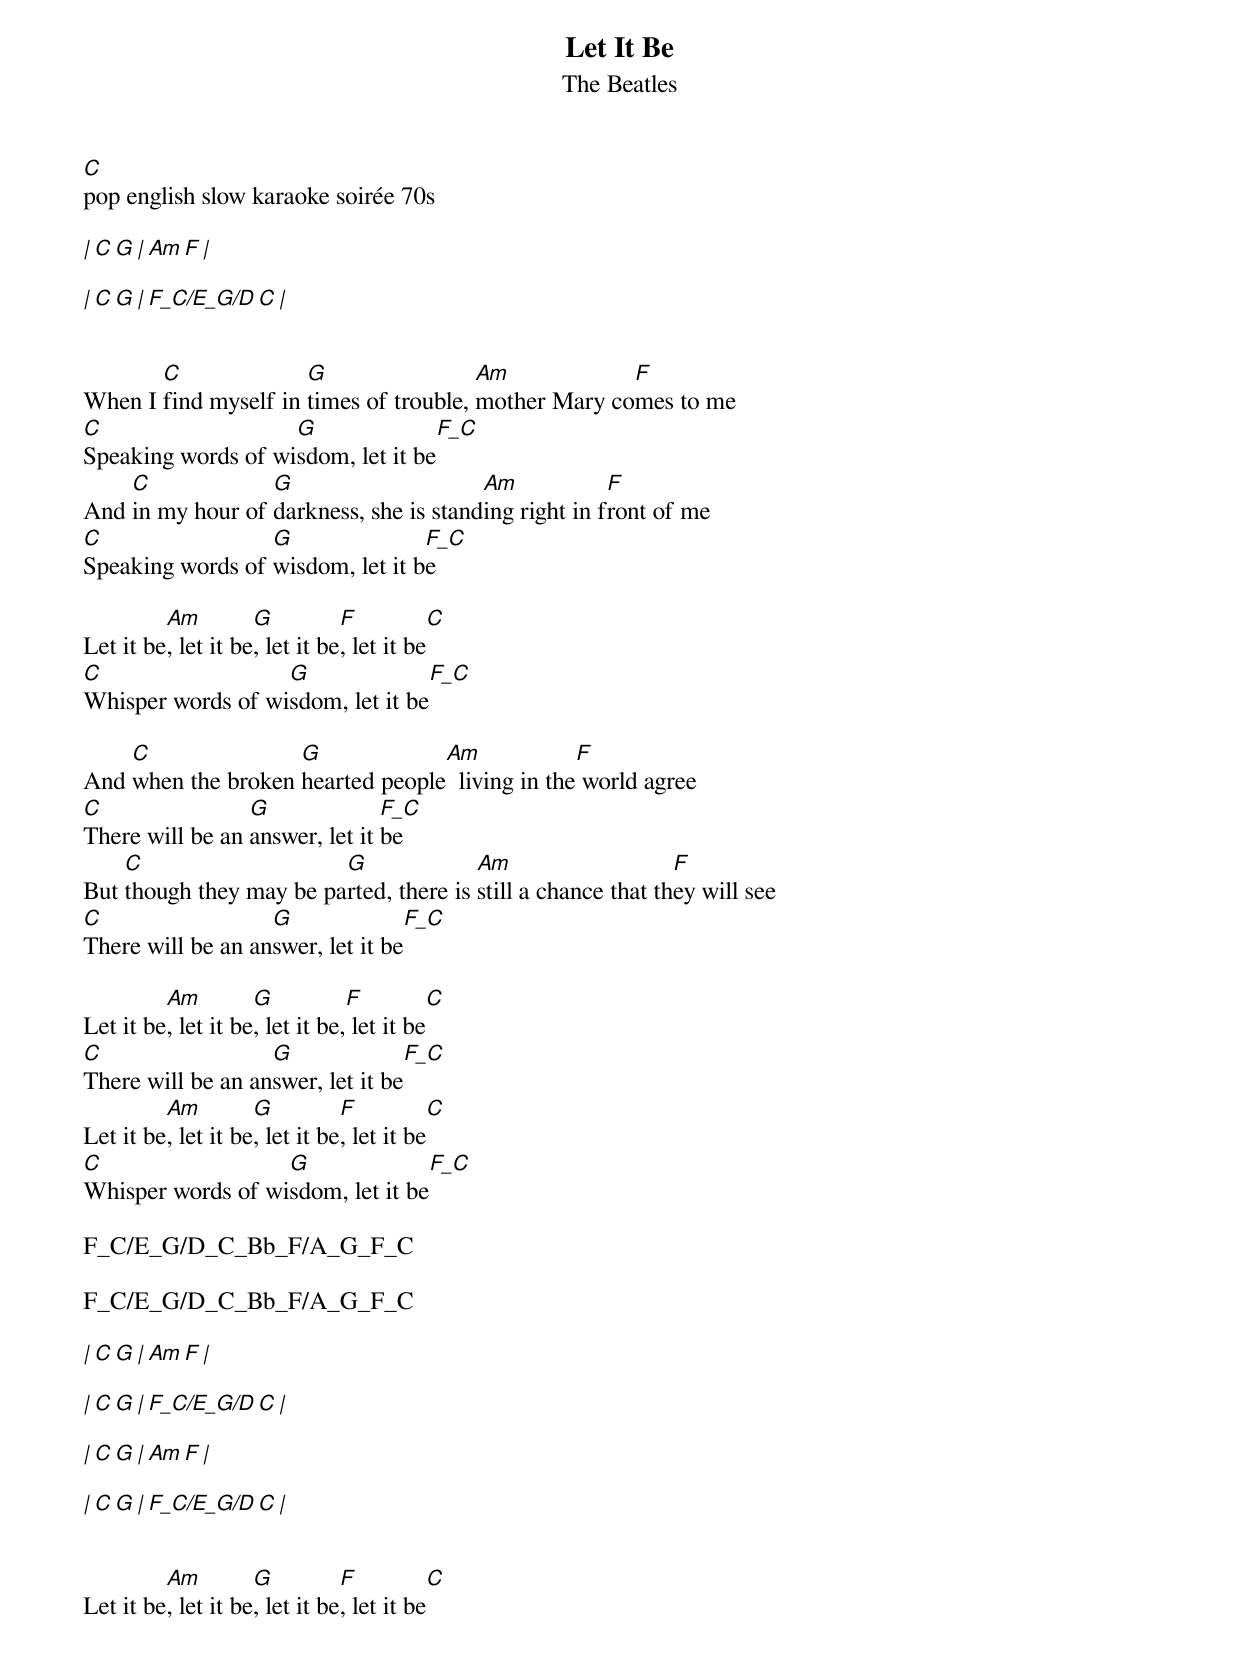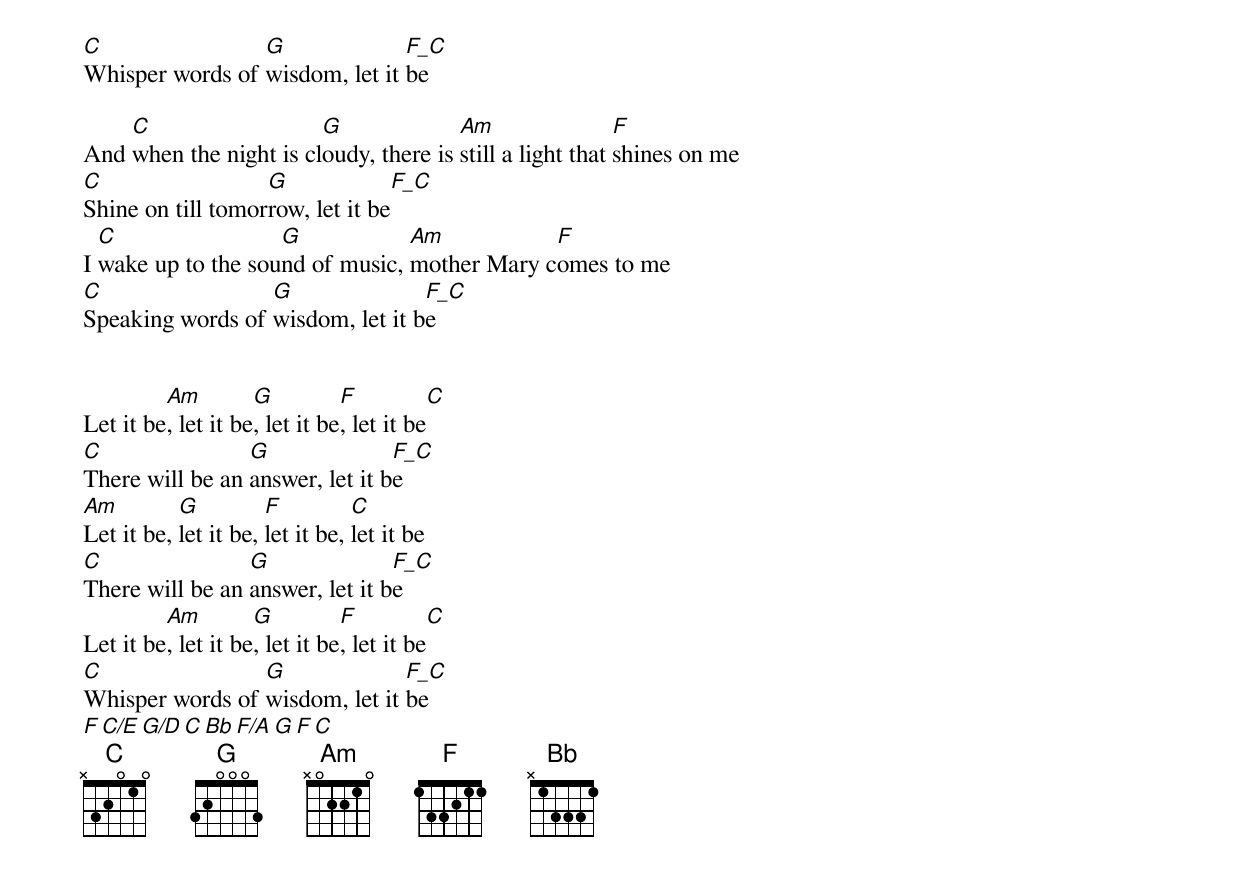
Let It Be
The Beatles
C
pop english slow karaoke soirée 70s

| C          G         | Am            F         |

| C          G         | F_C/E_G/D     C         |


       C              G                 Am            F
When I find myself in times of trouble, mother Mary comes to me
C                   G              F_C
Speaking words of wisdom, let it be
    C             G                     Am            F
And in my hour of darkness, she is standing right in front of me
C                 G               F_C
Speaking words of wisdom, let it be

         Am         G          F          C
Let it be, let it be, let it be, let it be
C                  G              F_C
Whisper words of wisdom, let it be

    C               G             Am             F
And when the broken hearted people  living in the world agree
C                G              F_C
There will be an answer, let it be
    C                    G              Am                    F
But though they may be parted, there is still a chance that they will see
C                  G              F_C
There will be an answer, let it be

         Am         G           F          C
Let it be, let it be, let it be, let it be
C                  G              F_C
There will be an answer, let it be
         Am         G          F          C
Let it be, let it be, let it be, let it be
C                  G              F_C
Whisper words of wisdom, let it be

F_C/E_G/D_C_Bb_F/A_G_F_C

F_C/E_G/D_C_Bb_F/A_G_F_C

| C          G         | Am            F         |

| C          G         | F_C/E_G/D     C         |

| C          G         | Am            F         |

| C          G         | F_C/E_G/D     C         |


         Am         G          F          C
Let it be, let it be, let it be, let it be
C                G              F_C
Whisper words of wisdom, let it be

    C                   G              Am                 F
And when the night is cloudy, there is still a light that shines on me
C                  G             F_C
Shine on till tomorrow, let it be
  C                 G            Am           F
I wake up to the sound of music, mother Mary comes to me
C                 G               F_C
Speaking words of wisdom, let it be


         Am         G          F          C
Let it be, let it be, let it be, let it be
C                G               F_C
There will be an answer, let it be
Am         G          F          C
Let it be, let it be, let it be, let it be
C                G               F_C
There will be an answer, let it be
         Am         G          F          C
Let it be, let it be, let it be, let it be
C                G              F_C
Whisper words of wisdom, let it be
F       C/E       G/D       C       Bb        F/A       G       F       C
